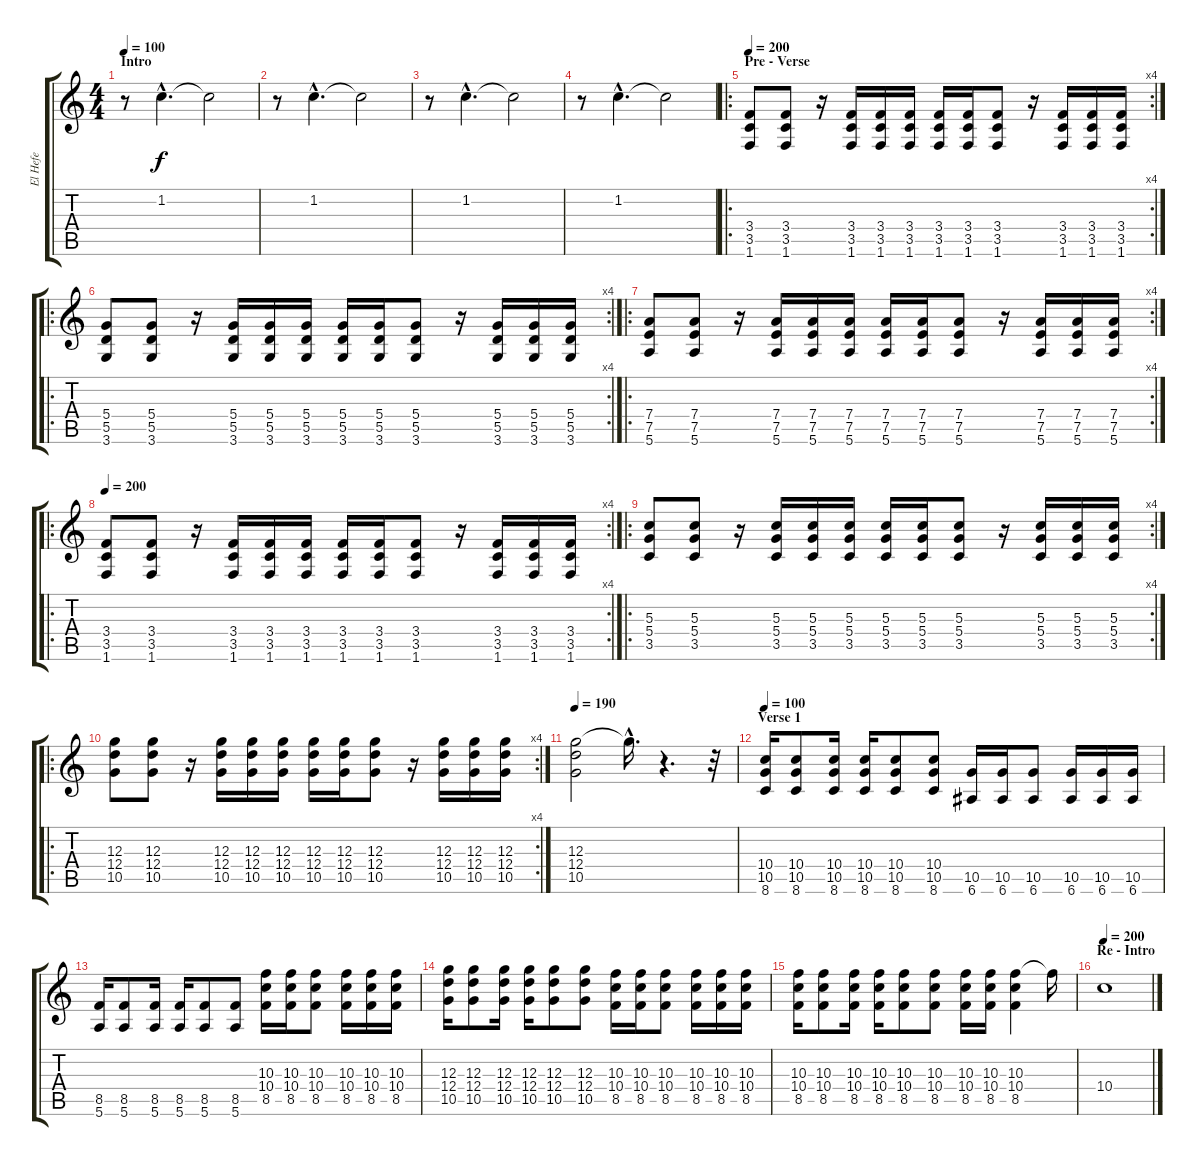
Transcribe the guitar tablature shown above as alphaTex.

\track ("El Hefe" "El Hefe") {instrument overdrivenguitar}
\staff {score tabs}
\tuning (E4 B3 G3 D3 A2 E2) {hide}
\ts (4 4)
\section ("" "Intro")
\tempo 100
\tempo 140
\tempo 100
\clef g2
\ks c
r.8{dy f instrument overdrivenguitar} 1.2{hac}.4{d} 1.2{t}.2 |
r.8 1.2{hac}.4{d} 1.2{t}.2 |
r.8 1.2{hac}.4{d} 1.2{t}.2 |
r.8 1.2{hac}.4{d} 1.2{t}.2 |
\ro
\rc 4
\section ("" "Pre - Verse")
\tempo 200
(3.4 3.5 1.6).8{volume 12 instrument electricguitarmuted} (3.4 3.5 1.6).8 r.16 (3.4 3.5 1.6).16 (3.4 3.5 1.6).16 (3.4 3.5 1.6).16 (3.4 3.5 1.6).16 (3.4 3.5 1.6).16 (3.4 3.5 1.6).8 r.16 (3.4 3.5 1.6).16 (3.4 3.5 1.6).16 (3.4 3.5 1.6).16 |
\ro
\rc 4
(5.4 5.5 3.6).8 (5.4 5.5 3.6).8 r.16 (5.4 5.5 3.6).16 (5.4 5.5 3.6).16 (5.4 5.5 3.6).16 (5.4 5.5 3.6).16 (5.4 5.5 3.6).16 (5.4 5.5 3.6).8 r.16 (5.4 5.5 3.6).16 (5.4 5.5 3.6).16 (5.4 5.5 3.6).16 |
\ro
\rc 4
(7.4 7.5 5.6).8 (7.4 7.5 5.6).8 r.16 (7.4 7.5 5.6).16 (7.4 7.5 5.6).16 (7.4 7.5 5.6).16 (7.4 7.5 5.6).16 (7.4 7.5 5.6).16 (7.4 7.5 5.6).8 r.16 (7.4 7.5 5.6).16 (7.4 7.5 5.6).16 (7.4 7.5 5.6).16 |
\ro
\rc 4
\tempo 200
(3.4 3.5 1.6).8{volume 12 instrument electricguitarmuted} (3.4 3.5 1.6).8 r.16 (3.4 3.5 1.6).16 (3.4 3.5 1.6).16 (3.4 3.5 1.6).16 (3.4 3.5 1.6).16 (3.4 3.5 1.6).16 (3.4 3.5 1.6).8 r.16 (3.4 3.5 1.6).16 (3.4 3.5 1.6).16 (3.4 3.5 1.6).16 |
\ro
\rc 4
(5.3 5.4 3.5).8 (5.3 5.4 3.5).8 r.16 (5.3 5.4 3.5).16 (5.3 5.4 3.5).16 (5.3 5.4 3.5).16 (5.3 5.4 3.5).16 (5.3 5.4 3.5).16 (5.3 5.4 3.5).8 r.16 (5.3 5.4 3.5).16 (5.3 5.4 3.5).16 (5.3 5.4 3.5).16 |
\ro
\rc 4
(12.3 12.4 10.5).8 (12.3 12.4 10.5).8 r.16 (12.3 12.4 10.5).16 (12.3 12.4 10.5).16 (12.3 12.4 10.5).16 (12.3 12.4 10.5).16 (12.3 12.4 10.5).16 (12.3 12.4 10.5).8 r.16 (12.3 12.4 10.5).16 (12.3 12.4 10.5).16 (12.3 12.4 10.5).16 |
\tempo 190
(12.3 12.4 10.5).2{volume 16 instrument overdrivenguitar} 12.3{hac t}.16{d} r.4{d} r.32 |
\section ("" "Verse 1")
\tempo 100
(10.4 10.5 8.6).16{instrument overdrivenguitar} (10.4 10.5 8.6).8 (10.4 10.5 8.6).16 (10.4 10.5 8.6).16 (10.4 10.5 8.6).8 (10.4 10.5 8.6).8 (10.5 6.6).16 (10.5 6.6).16 (10.5 6.6).8 (10.5 6.6).16 (10.5 6.6).16 (10.5 6.6).16 |
(8.5 5.6).16 (8.5 5.6).8 (8.5 5.6).16 (8.5 5.6).16 (8.5 5.6).8 (8.5 5.6).8 (10.3 10.4 8.5).16 (10.3 10.4 8.5).16 (10.3 10.4 8.5).8 (10.3 10.4 8.5).16 (10.3 10.4 8.5).16 (10.3 10.4 8.5).16 |
(12.3 12.4 10.5).16 (12.3 12.4 10.5).8 (12.3 12.4 10.5).16 (12.3 12.4 10.5).16 (12.3 12.4 10.5).8 (12.3 12.4 10.5).8 (10.3 10.4 8.5).16 (10.3 10.4 8.5).16 (10.3 10.4 8.5).8 (10.3 10.4 8.5).16 (10.3 10.4 8.5).16 (10.3 10.4 8.5).16 |
(10.3 10.4 8.5).16 (10.3 10.4 8.5).8 (10.3 10.4 8.5).16 (10.3 10.4 8.5).16 (10.3 10.4 8.5).8 (10.3 10.4 8.5).8 (10.3 10.4 8.5).16 (10.3 10.4 8.5).16 (10.3 10.4 8.5).4 10.3{t}.16 |
\section ("" "Re - Intro")
\tempo 200
10.4.1
